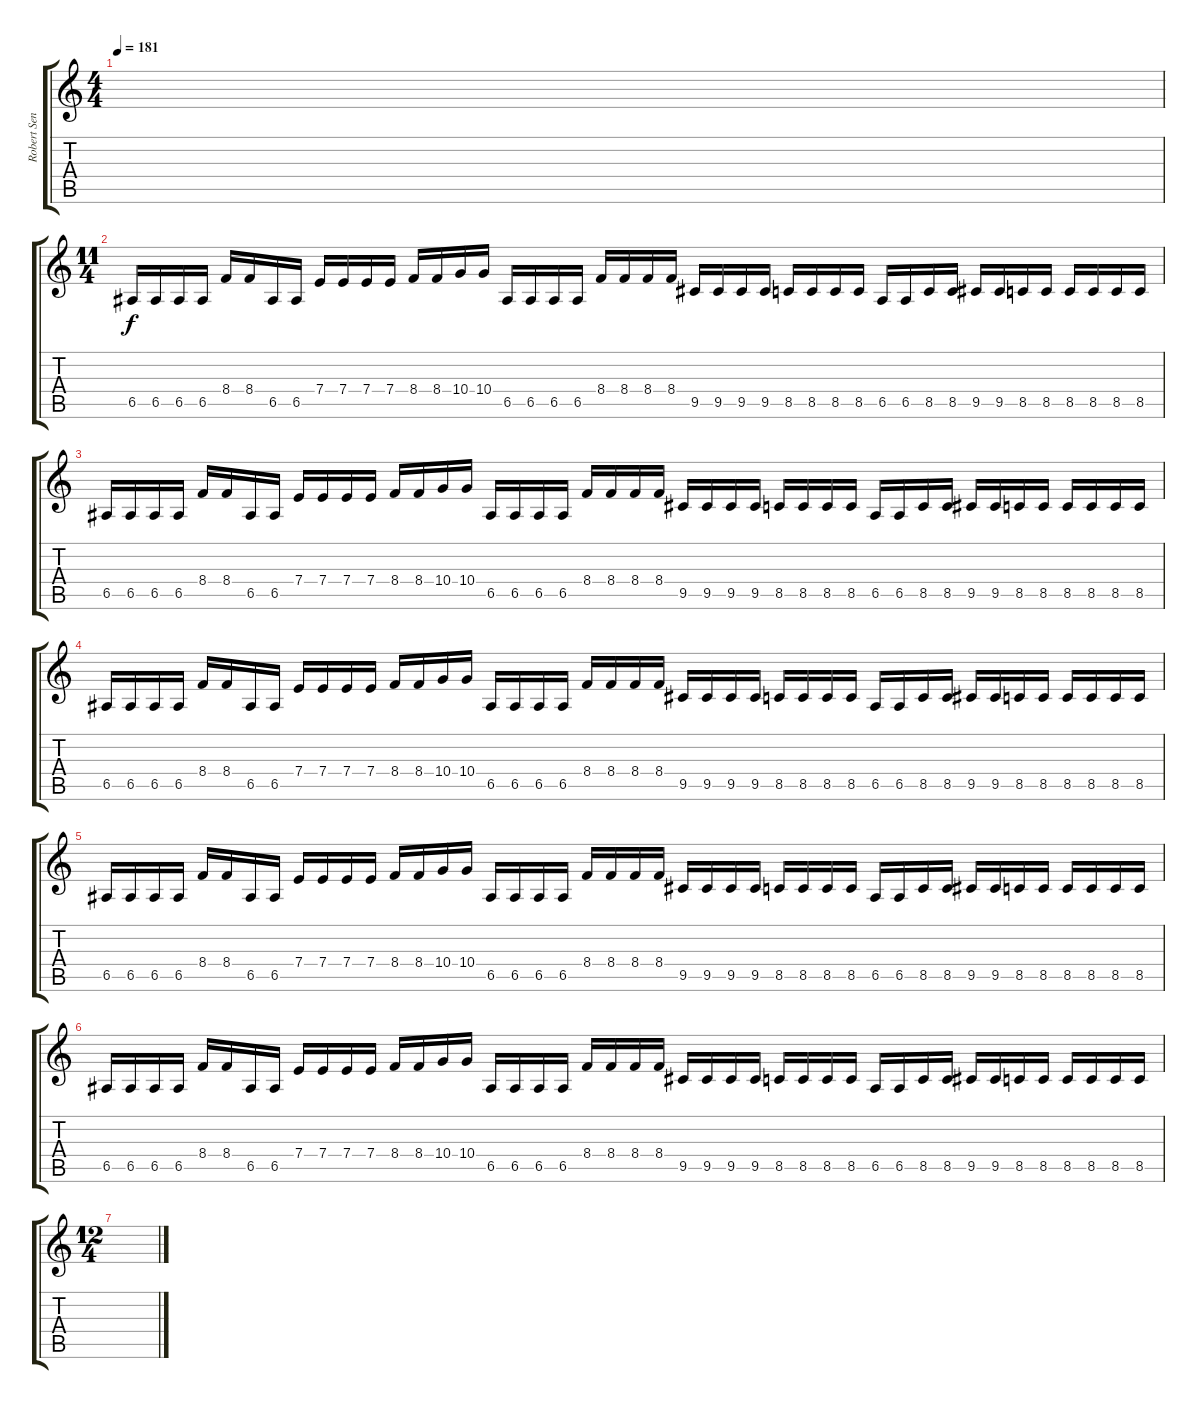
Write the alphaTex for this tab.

\track ("Robert Senneback" "Robert Sen") {instrument distortionguitar}
\staff {score tabs}
\tuning (B3 Gb3 D3 A2 E2 B1) {hide}
\ts (4 4)
\tempo 181
\clef g2
\ks c
|
\ts (11 4)
6.5.16 6.5.16 6.5.16 6.5.16 8.4.16 8.4.16 6.5.16 6.5.16 7.4.16 7.4.16 7.4.16 7.4.16 8.4.16 8.4.16 10.4.16 10.4.16 6.5.16 6.5.16 6.5.16 6.5.16 8.4.16 8.4.16 8.4.16 8.4.16 9.5.16 9.5.16 9.5.16 9.5.16 8.5.16 8.5.16 8.5.16 8.5.16 6.5.16 6.5.16 8.5.16 8.5.16 9.5.16 9.5.16 8.5.16 8.5.16 8.5.16 8.5.16 8.5.16 8.5.16 |
6.5.16 6.5.16 6.5.16 6.5.16 8.4.16 8.4.16 6.5.16 6.5.16 7.4.16 7.4.16 7.4.16 7.4.16 8.4.16 8.4.16 10.4.16 10.4.16 6.5.16 6.5.16 6.5.16 6.5.16 8.4.16 8.4.16 8.4.16 8.4.16 9.5.16 9.5.16 9.5.16 9.5.16 8.5.16 8.5.16 8.5.16 8.5.16 6.5.16 6.5.16 8.5.16 8.5.16 9.5.16 9.5.16 8.5.16 8.5.16 8.5.16 8.5.16 8.5.16 8.5.16 |
6.5.16 6.5.16 6.5.16 6.5.16 8.4.16 8.4.16 6.5.16 6.5.16 7.4.16 7.4.16 7.4.16 7.4.16 8.4.16 8.4.16 10.4.16 10.4.16 6.5.16 6.5.16 6.5.16 6.5.16 8.4.16 8.4.16 8.4.16 8.4.16 9.5.16 9.5.16 9.5.16 9.5.16 8.5.16 8.5.16 8.5.16 8.5.16 6.5.16 6.5.16 8.5.16 8.5.16 9.5.16 9.5.16 8.5.16 8.5.16 8.5.16 8.5.16 8.5.16 8.5.16 |
6.5.16 6.5.16 6.5.16 6.5.16 8.4.16 8.4.16 6.5.16 6.5.16 7.4.16 7.4.16 7.4.16 7.4.16 8.4.16 8.4.16 10.4.16 10.4.16 6.5.16 6.5.16 6.5.16 6.5.16 8.4.16 8.4.16 8.4.16 8.4.16 9.5.16 9.5.16 9.5.16 9.5.16 8.5.16 8.5.16 8.5.16 8.5.16 6.5.16 6.5.16 8.5.16 8.5.16 9.5.16 9.5.16 8.5.16 8.5.16 8.5.16 8.5.16 8.5.16 8.5.16 |
6.5.16 6.5.16 6.5.16 6.5.16 8.4.16 8.4.16 6.5.16 6.5.16 7.4.16 7.4.16 7.4.16 7.4.16 8.4.16 8.4.16 10.4.16 10.4.16 6.5.16 6.5.16 6.5.16 6.5.16 8.4.16 8.4.16 8.4.16 8.4.16 9.5.16 9.5.16 9.5.16 9.5.16 8.5.16 8.5.16 8.5.16 8.5.16 6.5.16 6.5.16 8.5.16 8.5.16 9.5.16 9.5.16 8.5.16 8.5.16 8.5.16 8.5.16 8.5.16 8.5.16 |
\ts (12 4)
